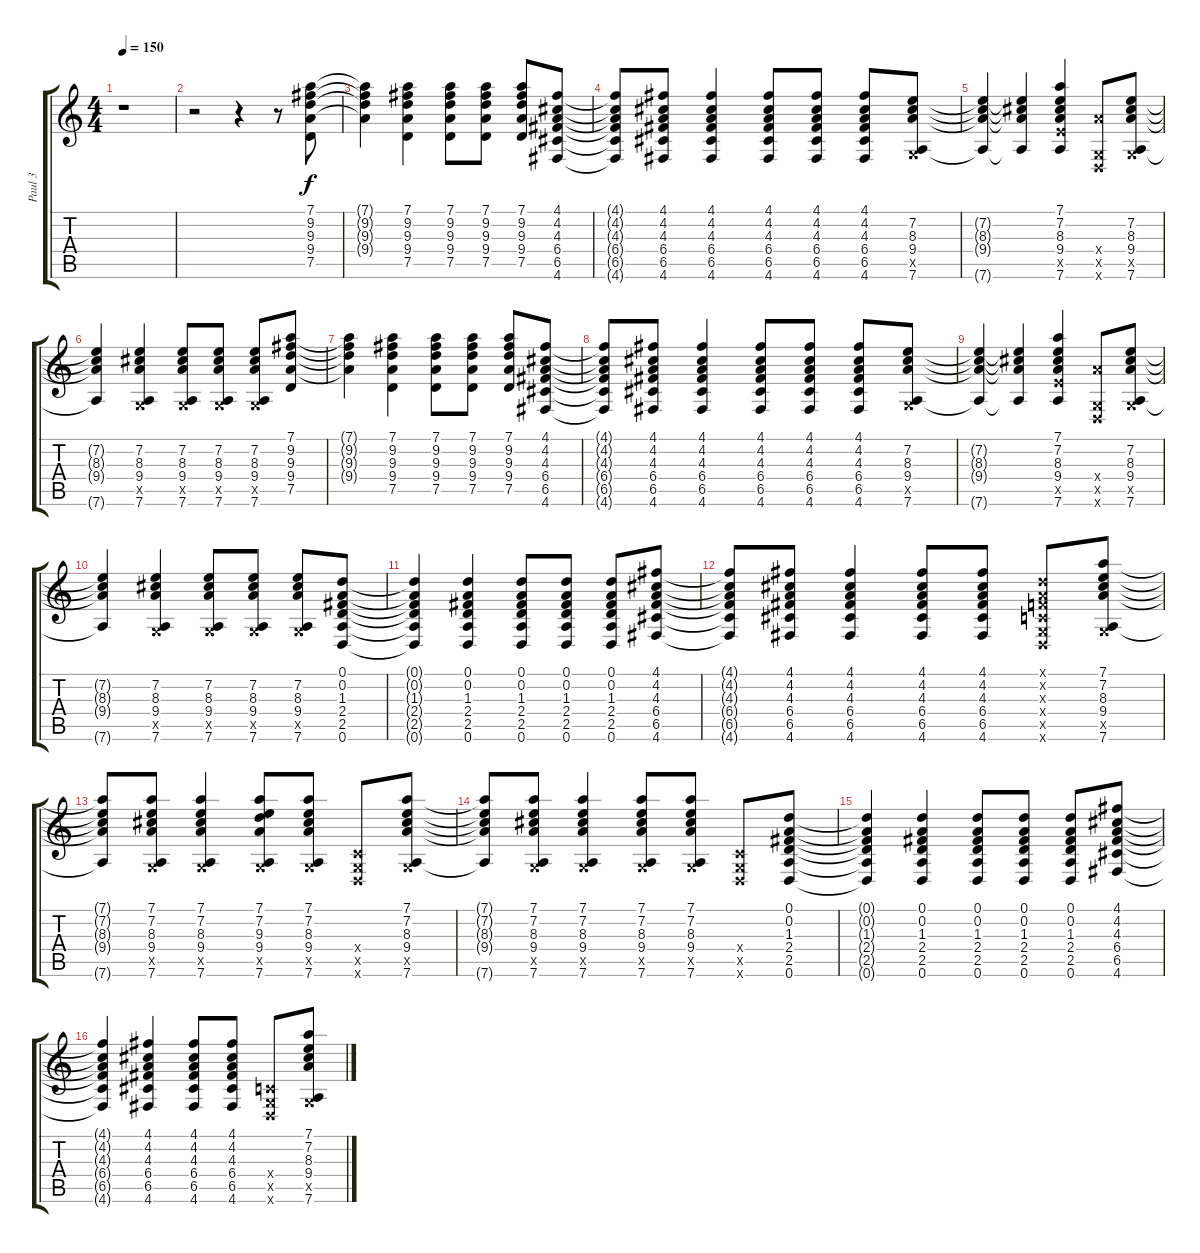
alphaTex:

\track ("Paul 3" "Paul 3") {instrument distortionguitar}
\staff {score tabs}
\tuning (D4 A3 F3 C3 G2 D2) {hide}
\ts (4 4)
\tempo 150
\clef g2
\ks c
r.1{dy f instrument distortionguitar} |
r.2 r.4 r.8 (7.1 9.2 9.3 9.4 7.5).8 |
(7.1{t} 9.2{t} 9.3{t} 9.4{t}).4 (7.1 9.2 9.3 9.4 7.5).4 (7.1 9.2 9.3 9.4 7.5).8 (7.1 9.2 9.3 9.4 7.5).8 (7.1 9.2 9.3 9.4 7.5).8 (4.1 4.2 4.3 6.4 6.5 4.6).8 |
(4.1{t} 4.2{t} 4.3{t} 6.4{t} 6.5{t} 4.6{t}).8 (4.1 4.2 4.3 6.4 6.5 4.6).8 (4.1 4.2 4.3 6.4 6.5 4.6).4 (4.1 4.2 4.3 6.4 6.5 4.6).8 (4.1 4.2 4.3 6.4 6.5 4.6).8 (4.1 4.2 4.3 6.4 6.5 4.6).8 (7.2 8.3 9.4 0.5{x} 7.6).8 |
(7.2{t} 8.3{t} 9.4{t} 7.6{t}).4 (7.2{t} 8.3{t} 9.4{t} 7.6{t}).4 (7.1 7.2 8.3 9.4 9.5{x} 7.6).4 (9.4{x} 0.5{x} 0.6{x}).8 (7.2 8.3 9.4 0.5{x} 7.6).8 |
(7.2{t} 8.3{t} 9.4{t} 7.6{t}).4 (7.2 8.3 9.4 0.5{x} 7.6).4 (7.2 8.3 9.4 0.5{x} 7.6).8 (7.2 8.3 9.4 0.5{x} 7.6).8 (7.2 8.3 9.4 0.5{x} 7.6).8 (7.1 9.2 9.3 9.4 7.5).8 |
(7.1{t} 9.2{t} 9.3{t} 9.4{t}).4 (7.1 9.2 9.3 9.4 7.5).4 (7.1 9.2 9.3 9.4 7.5).8 (7.1 9.2 9.3 9.4 7.5).8 (7.1 9.2 9.3 9.4 7.5).8 (4.1 4.2 4.3 6.4 6.5 4.6).8 |
(4.1{t} 4.2{t} 4.3{t} 6.4{t} 6.5{t} 4.6{t}).8 (4.1 4.2 4.3 6.4 6.5 4.6).8 (4.1 4.2 4.3 6.4 6.5 4.6).4 (4.1 4.2 4.3 6.4 6.5 4.6).8 (4.1 4.2 4.3 6.4 6.5 4.6).8 (4.1 4.2 4.3 6.4 6.5 4.6).8 (7.2 8.3 9.4 0.5{x} 7.6).8 |
(7.2{t} 8.3{t} 9.4{t} 7.6{t}).4 (7.2{t} 8.3{t} 9.4{t} 7.6{t}).4 (7.1 7.2 8.3 9.4 9.5{x} 7.6).4 (9.4{x} 0.5{x} 0.6{x}).8 (7.2 8.3 9.4 0.5{x} 7.6).8 |
(7.2{t} 8.3{t} 9.4{t} 7.6{t}).4 (7.2 8.3 9.4 0.5{x} 7.6).4 (7.2 8.3 9.4 0.5{x} 7.6).8 (7.2 8.3 9.4 0.5{x} 7.6).8 (7.2 8.3 9.4 0.5{x} 7.6).8 (0.1 0.2 1.3 2.4 2.5 0.6).8 |
(0.1{t} 0.2{t} 1.3{t} 2.4{t} 2.5{t} 0.6{t}).4 (0.1 0.2 1.3 2.4 2.5 0.6).4 (0.1 0.2 1.3 2.4 2.5 0.6).8 (0.1 0.2 1.3 2.4 2.5 0.6).8 (0.1 0.2 1.3 2.4 2.5 0.6).8 (4.1 4.2 4.3 6.4 6.5 4.6).8 |
(4.1{t} 4.2{t} 4.3{t} 6.4{t} 6.5{t} 4.6{t}).8 (4.1 4.2 4.3 6.4 6.5 4.6).8 (4.1 4.2 4.3 6.4 6.5 4.6).4 (4.1 4.2 4.3 6.4 6.5 4.6).8 (4.1 4.2 4.3 6.4 6.5 4.6).8 (0.1{x} 0.2{x} 0.3{x} 0.4{x} 0.5{x} 0.6{x}).8 (7.1 7.2 8.3 9.4 0.5{x} 7.6).8 |
(7.1{t} 7.2{t} 8.3{t} 9.4{t} 7.6{t}).8 (7.1 7.2 8.3 9.4 0.5{x} 7.6).8 (7.1 7.2 8.3 9.4 0.5{x} 7.6).4 (7.1 7.2 9.3 9.4 0.5{x} 7.6).8 (7.1 7.2 8.3 9.4 0.5{x} 7.6).8 (0.4{x} 0.5{x} 0.6{x}).8 (7.1 7.2 8.3 9.4 0.5{x} 7.6).8 |
(7.1{t} 7.2{t} 8.3{t} 9.4{t} 7.6{t}).8 (7.1 7.2 8.3 9.4 0.5{x} 7.6).8 (7.1 7.2 8.3 9.4 0.5{x} 7.6).4 (7.1 7.2 8.3 9.4 0.5{x} 7.6).8 (7.1 7.2 8.3 9.4 0.5{x} 7.6).8 (0.4{x} 0.5{x} 0.6{x}).8 (0.1 0.2 1.3 2.4 2.5 0.6).8 |
(0.1{t} 0.2{t} 1.3{t} 2.4{t} 2.5{t} 0.6{t}).4 (0.1 0.2 1.3 2.4 2.5 0.6).4 (0.1 0.2 1.3 2.4 2.5 0.6).8 (0.1 0.2 1.3 2.4 2.5 0.6).8 (0.1 0.2 1.3 2.4 2.5 0.6).8 (4.1 4.2 4.3 6.4 6.5 4.6).8 |
(4.1{t} 4.2{t} 4.3{t} 6.4{t} 6.5{t} 4.6{t}).4 (4.1 4.2 4.3 6.4 6.5 4.6).4 (4.1 4.2 4.3 6.4 6.5 4.6).8 (4.1 4.2 4.3 6.4 6.5 4.6).8 (0.4{x} 0.5{x} 0.6{x}).8 (7.1 7.2 8.3 9.4 0.5{x} 7.6).8
